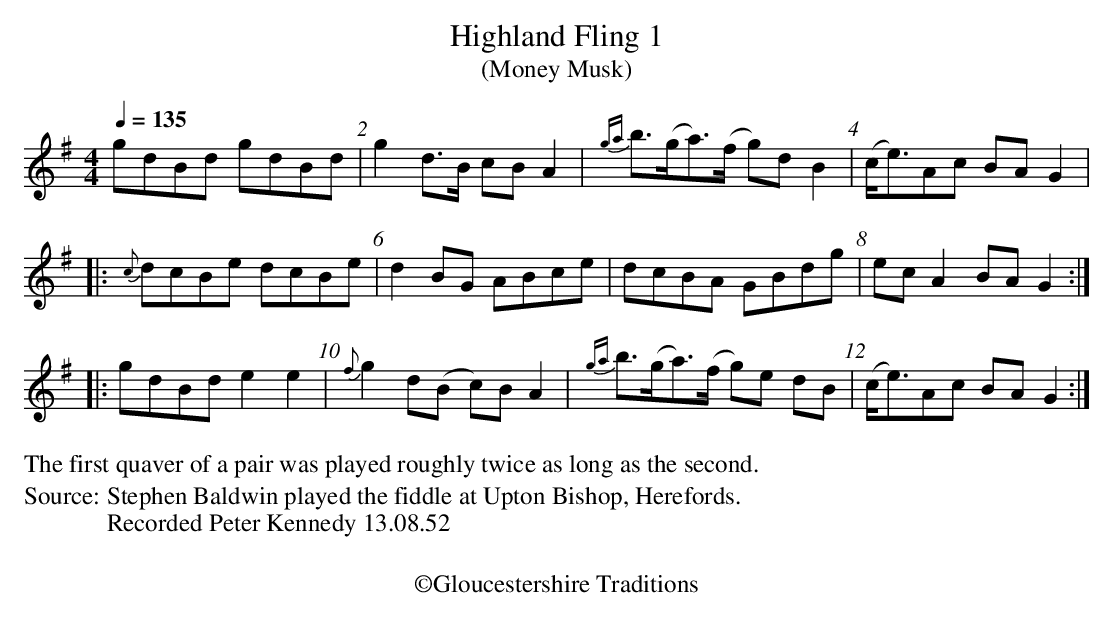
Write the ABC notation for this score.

X:1
T:Highland Fling 1
T:(Money Musk)
Q:1/4=135
L:1/8
M:4/4
K:G
 gdBd gdBd | g2 d3/2B/ cB A2 | {ga}b3/2(g/a3/2)(f/ g)d B2 | (c<e)Ac BA G2 |
|: {c }dcBe dcBe | d2 BG ABce | dcBA GBdg | ec A2 BA G2 :|
|: gdBd e2 e2 | {f }g2 d(B c)B A2 | {ga}b3/2(g/a3/2)(f/ g)e dB | (c<e)Ac BA G2 :|
